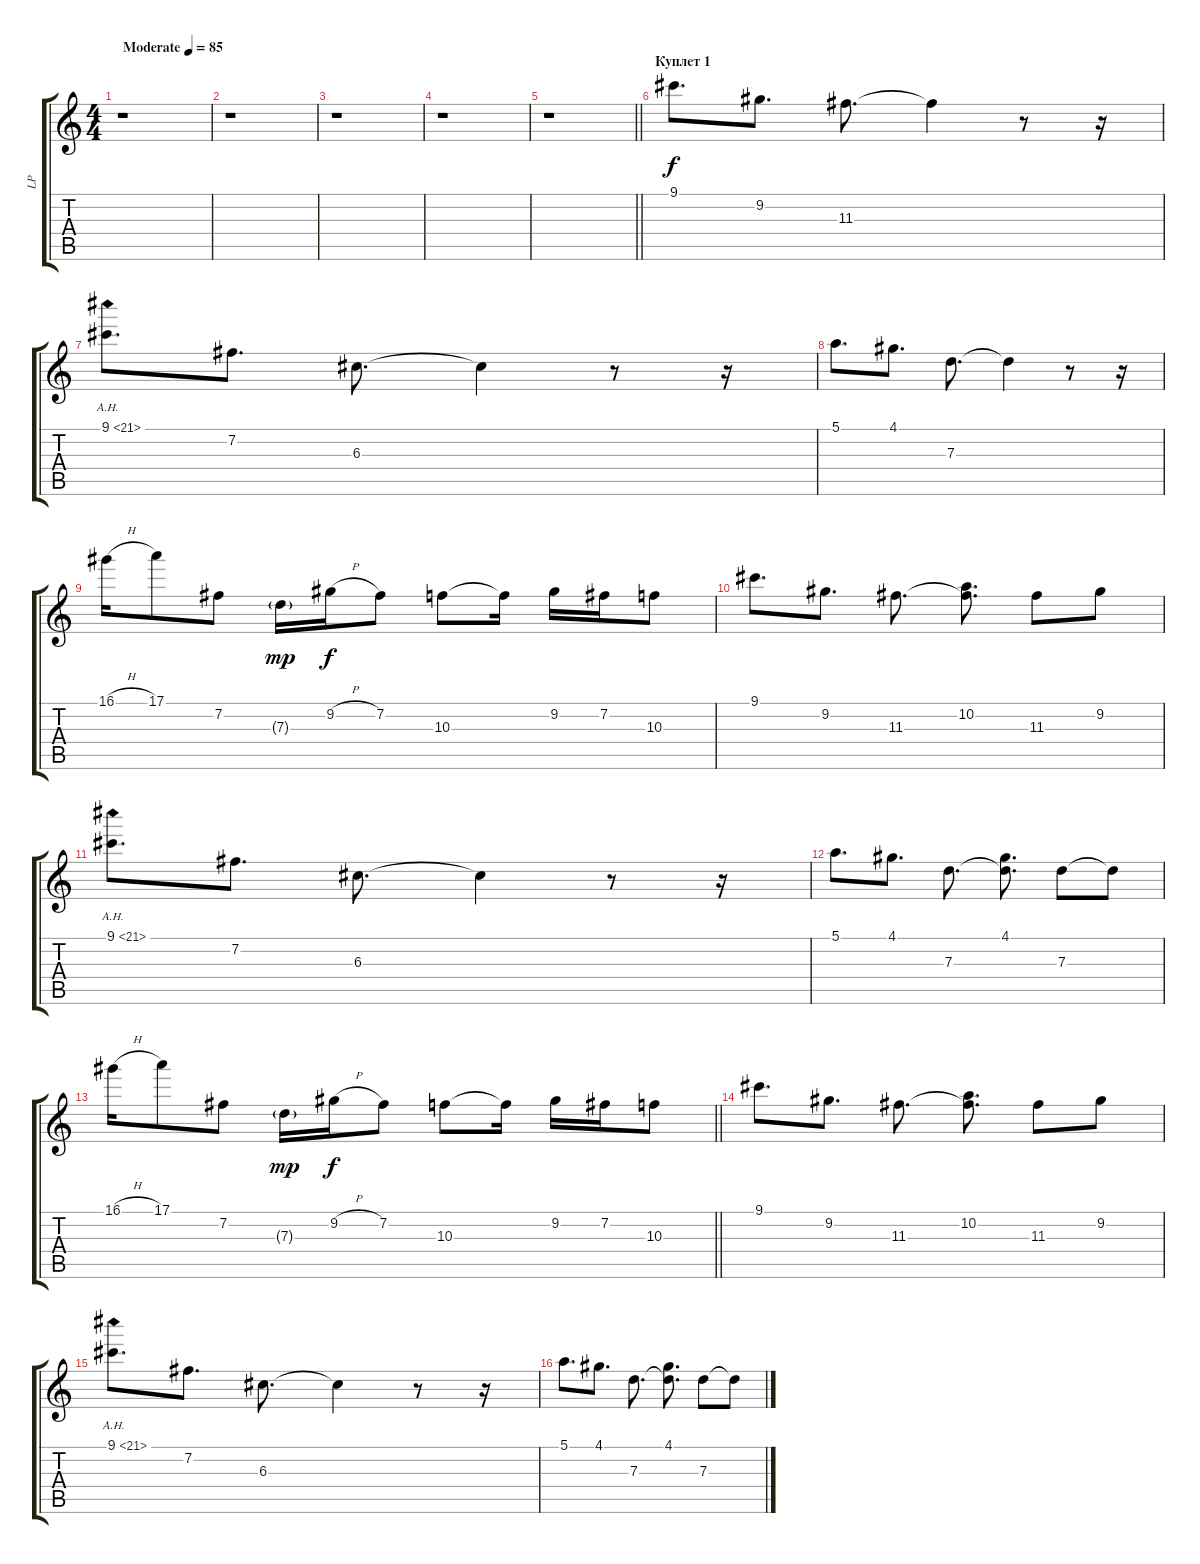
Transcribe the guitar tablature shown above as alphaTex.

\track ("LP" "LP") {instrument overdrivenguitar}
\staff {score tabs}
\tuning (E4 B3 G3 D3 A2 D2) {hide}
\ts (4 4)
\tempo (85 "Moderate")
\clef g2
\ks c
r.1{dy f instrument overdrivenguitar} |
r.1 |
r.1 |
r.1 |
\barLineRight lightlight
r.1 |
\section ("" "Куплет 1")
9.1.8{d volume 12 instrument acousticguitarsteel} 9.2.8{d} 11.3.8{d} 11.3{t}.4 r.8 r.16 |
9.1{ah 12}.8{d} 7.2.8{d} 6.3.8{d} 6.3{t}.4 r.8 r.16 |
5.1.8{d} 4.1.8{d} 7.3.8{d} 7.3{t}.4 r.8 r.16 |
16.1{h}.16 17.1.8 7.2.8 7.3{g}.16{dy mp} 9.2{h}.16{dy f} 7.2.8 10.3.8 10.3{t}.16 9.2.16 7.2.16 10.3.8 |
9.1.8{d} 9.2.8{d} 11.3.8{d} (10.2 11.3{t}).8{d} 11.3.8 9.2.8 |
9.1{ah 12}.8{d} 7.2.8{d} 6.3.8{d} 6.3{t}.4 r.8 r.16 |
5.1.8{d} 4.1.8{d} 7.3.8{d} (4.1 7.3{t}).8{d} 7.3.8 7.3{t}.8 |
\barLineRight lightlight
16.1{h}.16 17.1.8 7.2.8 7.3{g}.16{dy mp} 9.2{h}.16{dy f} 7.2.8 10.3.8 10.3{t}.16 9.2.16 7.2.16 10.3.8 |
9.1.8{d} 9.2.8{d} 11.3.8{d} (10.2 11.3{t}).8{d} 11.3.8 9.2.8 |
9.1{ah 12}.8{d} 7.2.8{d} 6.3.8{d} 6.3{t}.4 r.8 r.16 |
5.1.8{d} 4.1.8{d} 7.3.8{d} (4.1 7.3{t}).8{d} 7.3.8 7.3{t}.8{volume 0}
